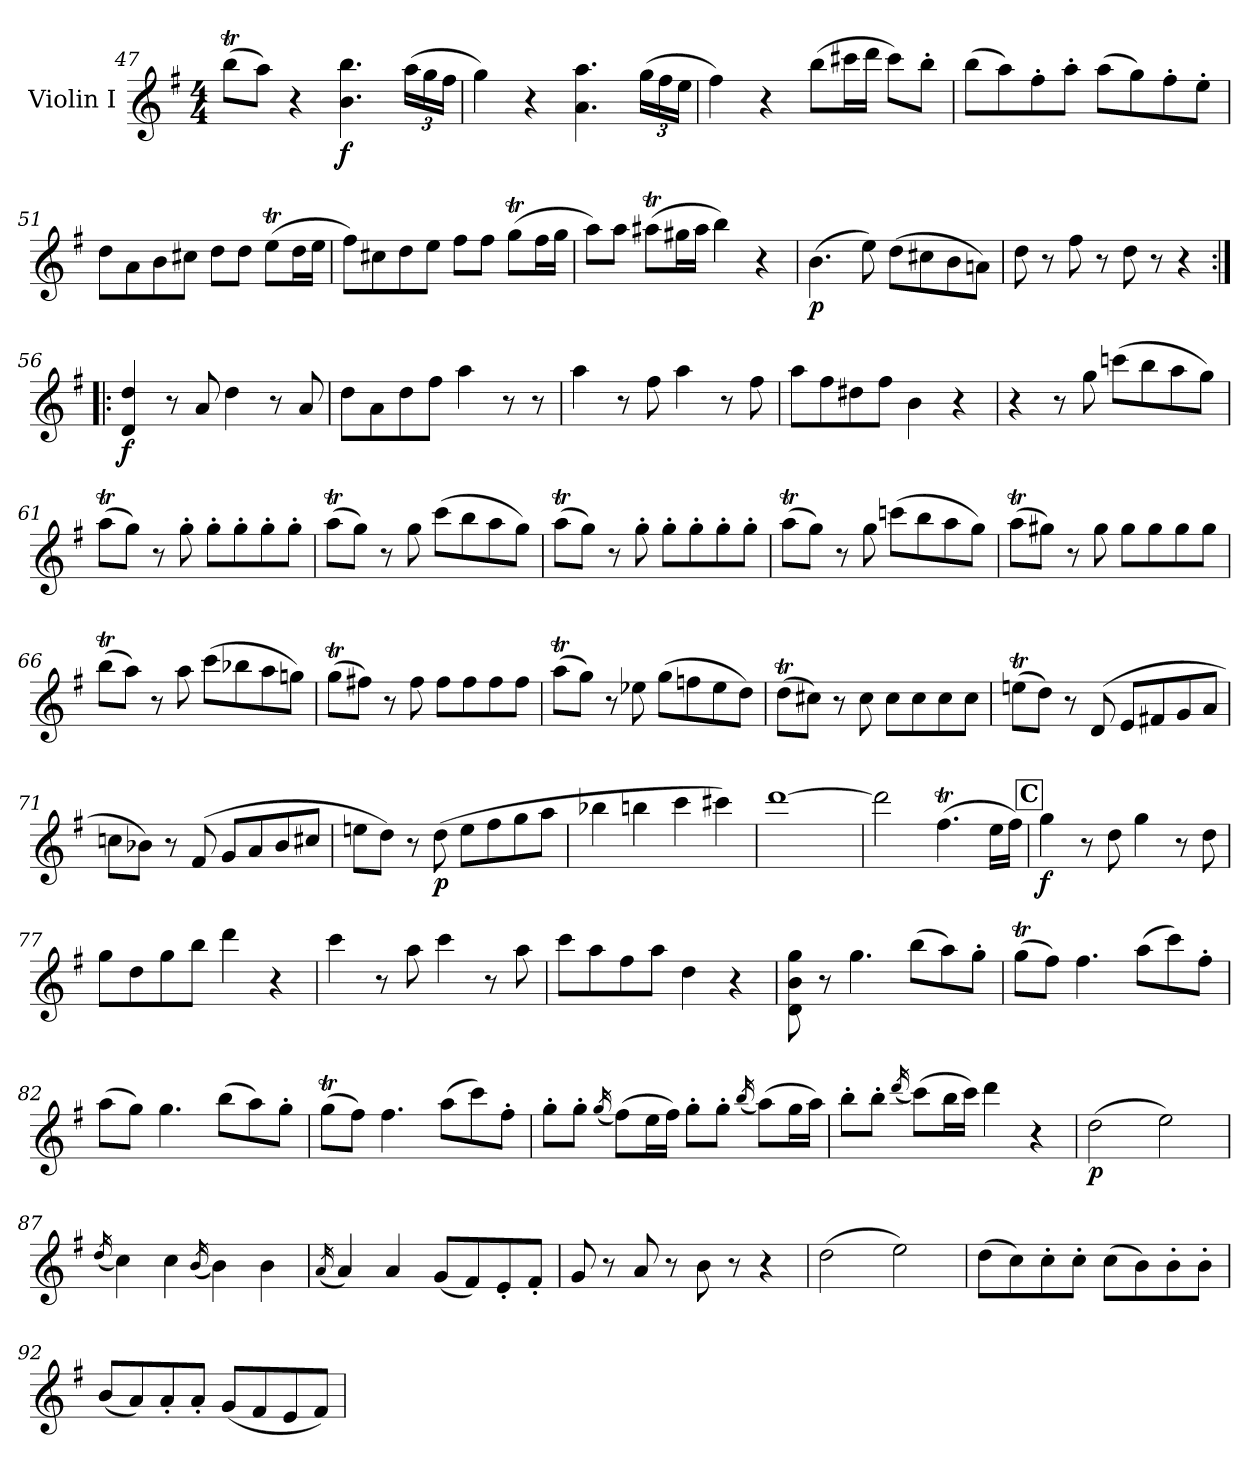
**kern	**dynam
*part1	*part1
*staff1	*staff1
*I"Violin I	*
*I'Vln	*
*clefG2	*
*k[f#]	*
*M4/4	*
=47	=47
(>8bbt\L	.
8aa\J)	.
4r	.
!	!LO:DY:b
4.b\ 4.bb\	f
*Xbrackettup	*
(>24aa\LL	.
24gg\	.
24ff#\JJ	.
=48	=48
4gg\)	.
4r	.
4.a\ 4.aa\	.
(>24gg\LL	.
24ff#\	.
24ee\JJ	.
!!LO:PB:g=z
=49	=49
4ff#\)	.
4r	.
(>8bb\L	.
16ccc#X\L	.
16ddd\JJ	.
8ccc#\L)	.
8bb'\J	.
=50	=50
(>8bb\L	.
8aa\)	.
8ff#'\	.
8aa'\J	.
(>8aa\L	.
8gg\)	.
8ff#'\	.
8ee'\J	.
=51	=51
8dd\L	.
8a\	.
8b\	.
8cc#X\J	.
8dd\L	.
8dd\J	.
(>8eeT\L	.
16dd\L	.
16ee\JJ	.
=52	=52
8ff#\L)	.
8cc#X\	.
8dd\	.
8ee\J	.
8ff#\L	.
8ff#\J	.
(>8ggT\L	.
16ff#\L	.
16gg\JJ	.
!!LO:LB:g=z
=53	=53
8aa\L)	.
8aa\J	.
(>8aa#Xt\L	.
16gg#X\L	.
16aa#\JJ	.
4bb\)	.
4r	.
=54	=54
!	!LO:DY:b
(>4.b\	p
8ee\)	.
(>8dd\L	.
8cc#X\	.
8b\	.
8an\J)	.
=55	=55
8dd\	.
8r	.
8ff#\	.
8r	.
8dd\	.
8r	.
4r	.
=56:|!|:	=56:|!|:
!	!LO:DY:b
4d/ 4dd/	f
8r	.
8a/	.
4dd\	.
8r	.
8a/	.
=57	=57
8dd\L	.
8a\	.
8dd\	.
8ff#\J	.
4aa\	.
8r	.
8r	.
!!LO:LB:g=z
=58	=58
4aa\	.
8r	.
8ff#\	.
4aa\	.
8r	.
8ff#\	.
=59	=59
8aa\L	.
8ff#\	.
8dd#X\	.
8ff#\J	.
4b\	.
4r	.
=60	=60
4r	.
8r	.
8gg\	.
(>8cccn\L	.
8bb\	.
8aa\	.
8gg\J)	.
=61	=61
(>8aaT\L	.
8gg\J)	.
8r	.
8gg'\	.
8gg'\L	.
8gg'\	.
8gg'\	.
8gg'\J	.
=62	=62
(>8aaT\L	.
8gg\J)	.
8r	.
8gg\	.
(>8ccc\L	.
8bb\	.
8aa\	.
8gg\J)	.
!!LO:LB:g=z
=63	=63
(>8aaT\L	.
8gg\J)	.
8r	.
8gg'\	.
8gg'\L	.
8gg'\	.
8gg'\	.
8gg'\J	.
=64	=64
(>8aaT\L	.
8gg\J)	.
8r	.
8gg\	.
(>8cccn\L	.
8bb\	.
8aa\	.
8gg\J)	.
=65	=65
(>8aaT\L	.
8gg#X\J)	.
8r	.
8gg#\	.
8gg#\L	.
8gg#\	.
8gg#\	.
8gg#\J	.
=66	=66
(>8bbt\L	.
8aa\J)	.
8r	.
8aa\	.
(>8ccc\L	.
8bb-X\	.
8aa\	.
8ggn\J)	.
!!LO:LB:g=z
=67	=67
(>8ggT\L	.
8ff#X\J)	.
8r	.
8ff#\	.
8ff#\L	.
8ff#\	.
8ff#\	.
8ff#\J	.
=68	=68
(>8aaT\L	.
8gg\J)	.
8r	.
8ee-X\	.
(>8gg\L	.
8ffn\	.
8ee-\	.
8dd\J)	.
=69	=69
(>8ddT\L	.
8cc#X\J)	.
8r	.
8cc#\	.
8cc#\L	.
8cc#\	.
8cc#\	.
8cc#\J	.
=70	=70
(>8eenT\L	.
8dd\J)	.
8r	.
(<8d/	.
8e/L	.
8f#X/	.
8g/	.
8a/J	.
=71	=71
8ccn\L	.
8b-X\J)	.
8r	.
(<8f#/	.
8g/L	.
8a/	.
8b-/	.
8cc#X/J	.
!!LO:LB:g=z
=72	=72
8een\L	.
8dd\J)	.
8r	.
!	!LO:DY:b
(>8dd\	p
8ee\L	.
8ff#\	.
8gg\	.
8aa\J	.
=73	=73
4bb-X\	.
4bbn\	.
4ccc\	.
4ccc#X\)	.
=74	=74
[1ddd	.
=75	=75
2ddd\]	.
(>4.ff#t\	.
16ee\LL	.
16ff#\JJ)	.
!!LO:REH:place=s1:a:B:fs=14:t=C
=76	=76
!	!LO:DY:b
4gg\	f
8r	.
8dd\	.
4gg\	.
8r	.
8dd\	.
=77	=77
8gg\L	.
8dd\	.
8gg\	.
8bb\J	.
4ddd\	.
4r	.
=78	=78
4ccc\	.
8r	.
8aa\	.
4ccc\	.
8r	.
8aa\	.
!!LO:LB:g=z
=79	=79
8ccc\L	.
8aa\	.
8ff#\	.
8aa\J	.
4dd\	.
4r	.
=80	=80
8d\ 8b\ 8gg\	.
8r	.
4.gg\	.
(>8bb\L	.
8aa\)	.
8gg'\J	.
=81	=81
(>8ggT\L	.
8ff#\J)	.
4.ff#\	.
(>8aa\L	.
8ccc\)	.
8ff#'\J	.
=82	=82
(>8aa\L	.
8gg\J)	.
4.gg\	.
(>8bb\L	.
8aa\)	.
8gg'\J	.
=83	=83
(>8ggT\L	.
8ff#\J)	.
4.ff#\	.
(>8aa\L	.
8ccc\)	.
8ff#'\J	.
!!LO:LB:g=z
=84	=84
8gg'\L	.
8gg'\J	.
(<16qgg/	.
(>8ff#\L)	.
16ee\L	.
16ff#\JJ)	.
8gg'\L	.
8gg'\J	.
(<16qbb/	.
(>8aa\L)	.
16gg\L	.
16aa\JJ)	.
=85	=85
8bb'\L	.
8bb'\J	.
(<16qddd/	.
(>8ccc\L)	.
16bb\L	.
16ccc\JJ)	.
4ddd\	.
4r	.
=86	=86
!	!LO:DY:b
(>2dd\	p
2ee\)	.
=87	=87
(<16qdd/	.
4cc\)	.
4cc\	.
(<16qb/	.
4b\)	.
4b\	.
=88	=88
(<16qa/	.
4a/)	.
4a/	.
(<8g/L	.
8f#/)	.
8e'/	.
8f#'/J	.
!!LO:LB:g=z
=89	=89
8g/	.
8r	.
8a/	.
8r	.
8b\	.
8r	.
4r	.
=90	=90
(>2dd\	.
2ee\)	.
=91	=91
(>8dd\L	.
8cc\)	.
8cc'\	.
8cc'\J	.
(>8cc\L	.
8b\)	.
8b'\	.
8b'\J	.
=92	=92
(<8b/L	.
8a/)	.
8a'/	.
8a'/J	.
(<8g/L	.
8f#/	.
8e/	.
8f#/J)	.
=	=
*-	*-
